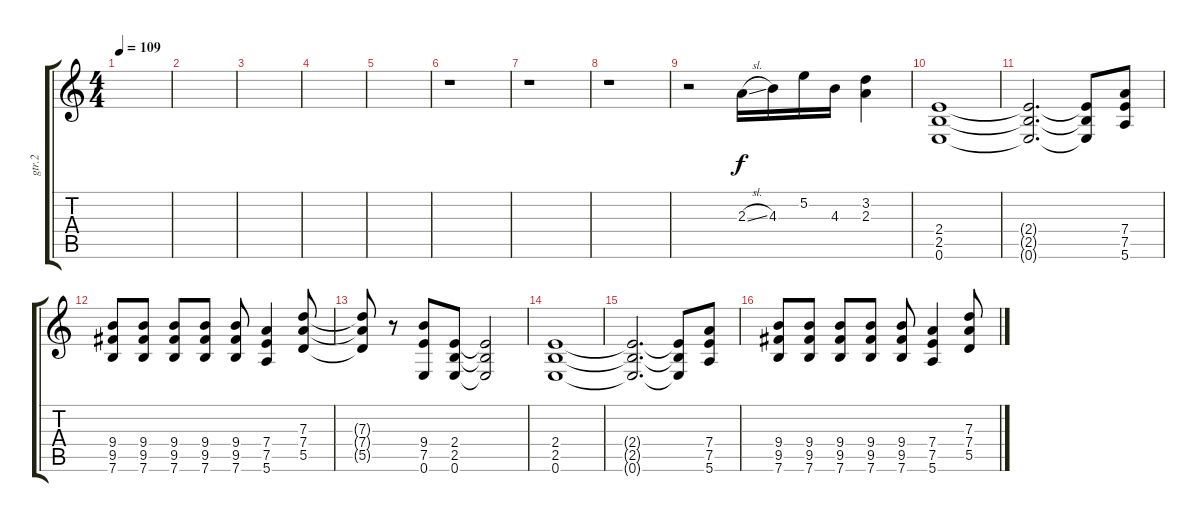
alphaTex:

\track ("gtr.2" "gtr.2") {instrument overdrivenguitar}
\staff {score tabs}
\tuning (E4 B3 G3 D3 A2 E2) {hide}
\ts (4 4)
\tempo 109
\clef g2
\ks c
|
|
|
|
|
r.1 |
r.1 |
r.1 |
r.2 2.3{sl}.16 4.3.16 5.2.16 4.3.16 (3.2 2.3).4 |
(2.4 2.5 0.6).1 |
(2.4{t} 2.5{t} 0.6{t}).2{d} (2.4{t} 2.5{t} 0.6{t}).8 (7.4 7.5 5.6).8 |
(9.4 9.5 7.6).8 (9.4 9.5 7.6).8 (9.4 9.5 7.6).8 (9.4 9.5 7.6).8 (9.4 9.5 7.6).8 (7.4 7.5 5.6).4 (7.3 7.4 5.5).8 |
(7.3{t} 7.4{t} 5.5{t}).8 r.8 (9.4 7.5 0.6).8 (2.4 2.5 0.6).8 (2.4{t} 2.5{t} 0.6{t}).2 |
(2.4 2.5 0.6).1 |
(2.4{t} 2.5{t} 0.6{t}).2{d} (2.4{t} 2.5{t} 0.6{t}).8 (7.4 7.5 5.6).8 |
(9.4 9.5 7.6).8 (9.4 9.5 7.6).8 (9.4 9.5 7.6).8 (9.4 9.5 7.6).8 (9.4 9.5 7.6).8 (7.4 7.5 5.6).4 (7.3 7.4 5.5).8
